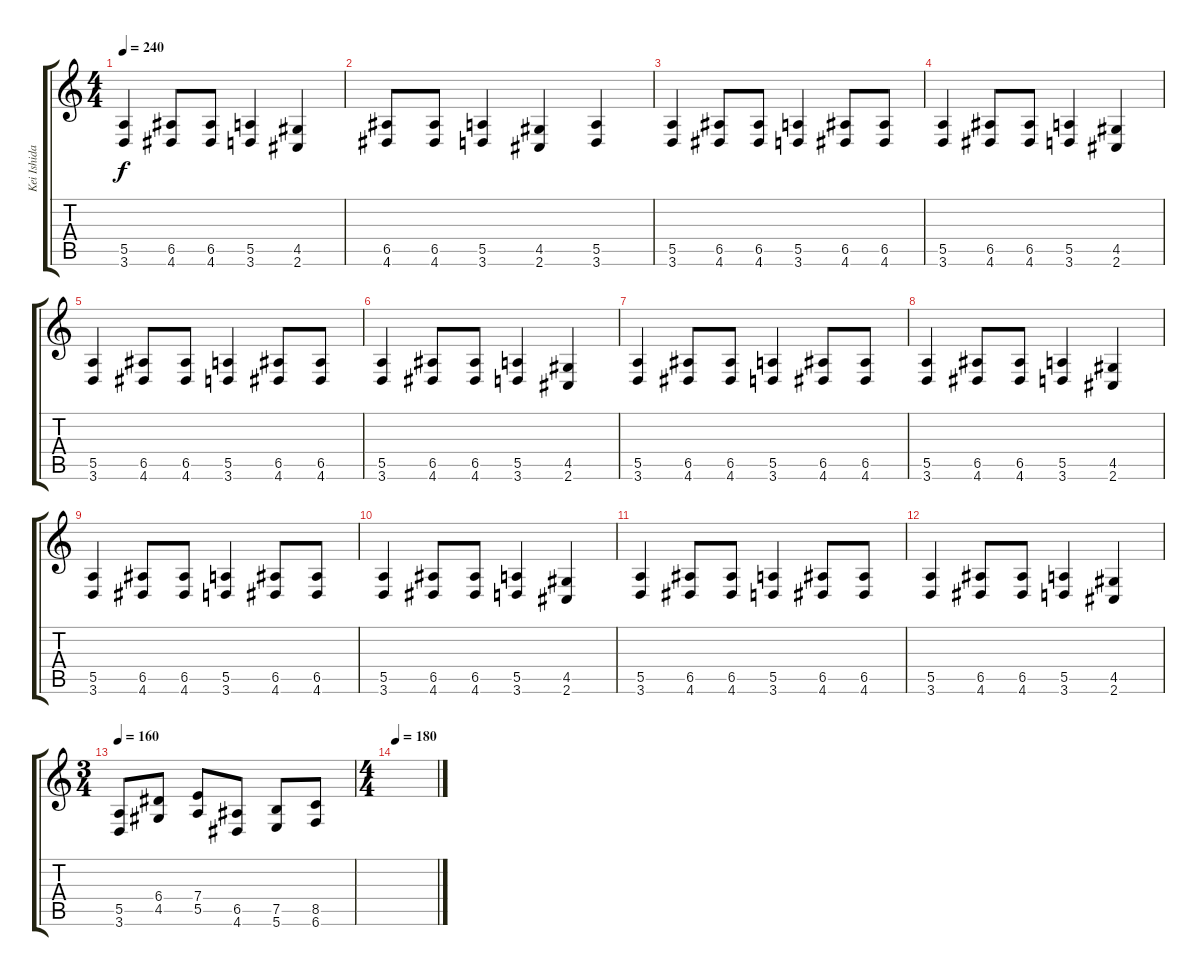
\track ("Kei Ishida 2" "Kei Ishida") {instrument distortionguitar}
\staff {score tabs}
\tuning (B3 Gb3 D3 A2 E2 B1) {hide}
\ts (4 4)
\tempo 240
\clef g2
\ks c
(5.5 3.6).4{dy f} (6.5 4.6).8 (6.5 4.6).8 (5.5 3.6).4 (4.5 2.6).4 |
(6.5 4.6).8 (6.5 4.6).8 (5.5 3.6).4 (4.5 2.6).4 (5.5 3.6).4 |
(5.5 3.6).4 (6.5 4.6).8 (6.5 4.6).8 (5.5 3.6).4 (6.5 4.6).8 (6.5 4.6).8 |
(5.5 3.6).4 (6.5 4.6).8 (6.5 4.6).8 (5.5 3.6).4 (4.5 2.6).4 |
(5.5 3.6).4 (6.5 4.6).8 (6.5 4.6).8 (5.5 3.6).4 (6.5 4.6).8 (6.5 4.6).8 |
(5.5 3.6).4 (6.5 4.6).8 (6.5 4.6).8 (5.5 3.6).4 (4.5 2.6).4 |
(5.5 3.6).4 (6.5 4.6).8 (6.5 4.6).8 (5.5 3.6).4 (6.5 4.6).8 (6.5 4.6).8 |
(5.5 3.6).4 (6.5 4.6).8 (6.5 4.6).8 (5.5 3.6).4 (4.5 2.6).4 |
(5.5 3.6).4 (6.5 4.6).8 (6.5 4.6).8 (5.5 3.6).4 (6.5 4.6).8 (6.5 4.6).8 |
(5.5 3.6).4 (6.5 4.6).8 (6.5 4.6).8 (5.5 3.6).4 (4.5 2.6).4 |
(5.5 3.6).4 (6.5 4.6).8 (6.5 4.6).8 (5.5 3.6).4 (6.5 4.6).8 (6.5 4.6).8 |
(5.5 3.6).4 (6.5 4.6).8 (6.5 4.6).8 (5.5 3.6).4 (4.5 2.6).4 |
\ts (3 4)
\tempo 160
(5.5 3.6).8 (6.4 4.5).8 (7.4 5.5).8 (6.5 4.6).8 (7.5 5.6).8 (8.5 6.6).8 |
\ts (4 4)
\tempo 180
